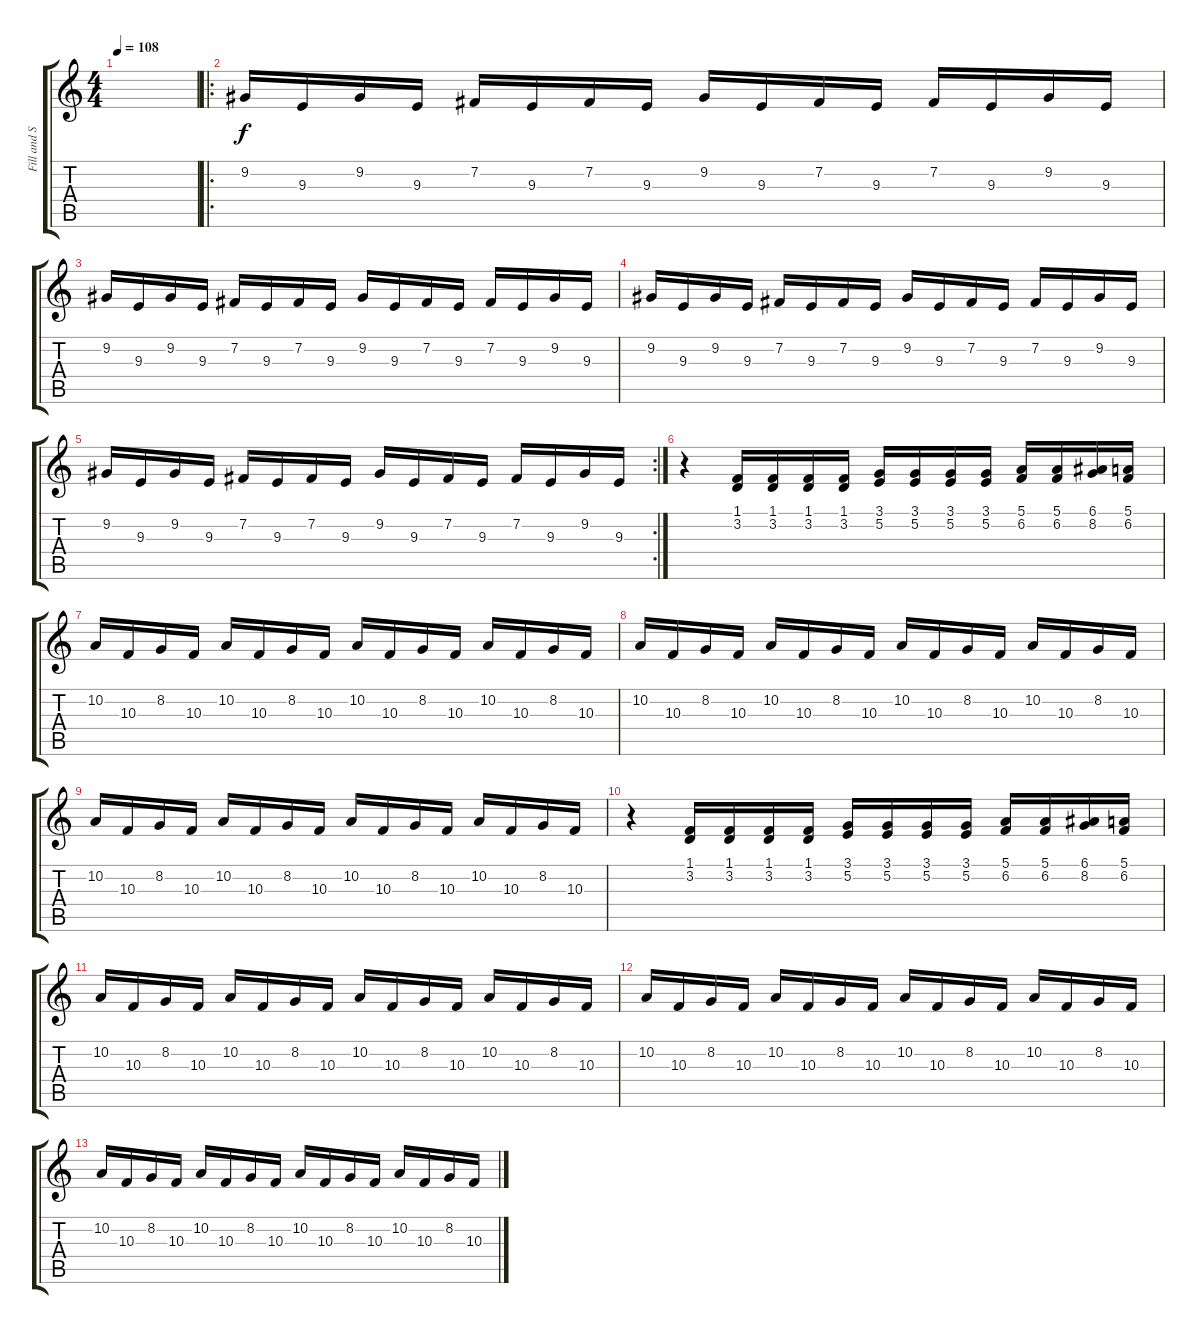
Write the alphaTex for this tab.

\track ("Fill and Solo" "Fill and S") {instrument lead2sawtooth}
\staff {score tabs}
\tuning (E4 B3 G3 D3 A2 E2) {hide}
\ts (4 4)
\tempo 108
\clef g2
\ks c
|
\ro
9.2.16 9.3.16 9.2.16 9.3.16 7.2.16 9.3.16 7.2.16 9.3.16 9.2.16 9.3.16 7.2.16 9.3.16 7.2.16 9.3.16 9.2.16 9.3.16 |
9.2.16 9.3.16 9.2.16 9.3.16 7.2.16 9.3.16 7.2.16 9.3.16 9.2.16 9.3.16 7.2.16 9.3.16 7.2.16 9.3.16 9.2.16 9.3.16 |
9.2.16 9.3.16 9.2.16 9.3.16 7.2.16 9.3.16 7.2.16 9.3.16 9.2.16 9.3.16 7.2.16 9.3.16 7.2.16 9.3.16 9.2.16 9.3.16 |
\rc 2
9.2.16 9.3.16 9.2.16 9.3.16 7.2.16 9.3.16 7.2.16 9.3.16 9.2.16 9.3.16 7.2.16 9.3.16 7.2.16 9.3.16 9.2.16 9.3.16 |
r.4 (1.1 3.2).16 (1.1 3.2).16 (1.1 3.2).16 (1.1 3.2).16 (3.1 5.2).16 (3.1 5.2).16 (3.1 5.2).16 (3.1 5.2).16 (5.1 6.2).16 (5.1 6.2).16 (6.1 8.2).16 (5.1 6.2).16 |
10.2.16 10.3.16 8.2.16 10.3.16 10.2.16 10.3.16 8.2.16 10.3.16 10.2.16 10.3.16 8.2.16 10.3.16 10.2.16 10.3.16 8.2.16 10.3.16 |
10.2.16 10.3.16 8.2.16 10.3.16 10.2.16 10.3.16 8.2.16 10.3.16 10.2.16 10.3.16 8.2.16 10.3.16 10.2.16 10.3.16 8.2.16 10.3.16 |
10.2.16 10.3.16 8.2.16 10.3.16 10.2.16 10.3.16 8.2.16 10.3.16 10.2.16 10.3.16 8.2.16 10.3.16 10.2.16 10.3.16 8.2.16 10.3.16 |
r.4 (1.1 3.2).16 (1.1 3.2).16 (1.1 3.2).16 (1.1 3.2).16 (3.1 5.2).16 (3.1 5.2).16 (3.1 5.2).16 (3.1 5.2).16 (5.1 6.2).16 (5.1 6.2).16 (6.1 8.2).16 (5.1 6.2).16 |
10.2.16 10.3.16 8.2.16 10.3.16 10.2.16 10.3.16 8.2.16 10.3.16 10.2.16 10.3.16 8.2.16 10.3.16 10.2.16 10.3.16 8.2.16 10.3.16 |
10.2.16 10.3.16 8.2.16 10.3.16 10.2.16 10.3.16 8.2.16 10.3.16 10.2.16 10.3.16 8.2.16 10.3.16 10.2.16 10.3.16 8.2.16 10.3.16 |
10.2.16 10.3.16 8.2.16 10.3.16 10.2.16 10.3.16 8.2.16 10.3.16 10.2.16 10.3.16 8.2.16 10.3.16 10.2.16 10.3.16 8.2.16 10.3.16
